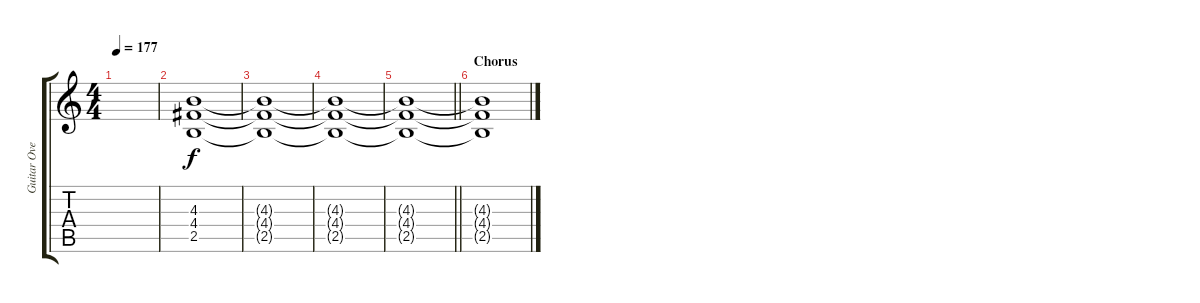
\track ("Guitar Overdrive" "Guitar Ove") {instrument overdrivenguitar}
\staff {score tabs}
\tuning (E4 B3 G3 D3 A2 E2) {hide}
\ts (4 4)
\tempo 177
\clef g2
\ks c
|
(4.3 4.4 2.5).1 |
(4.3{t} 4.4{t} 2.5{t}).1 |
(4.3{t} 4.4{t} 2.5{t}).1 |
\barLineRight lightlight
(4.3{t} 4.4{t} 2.5{t}).1 |
\section ("" "Chorus")
(4.3{t} 4.4{t} 2.5{t}).1
